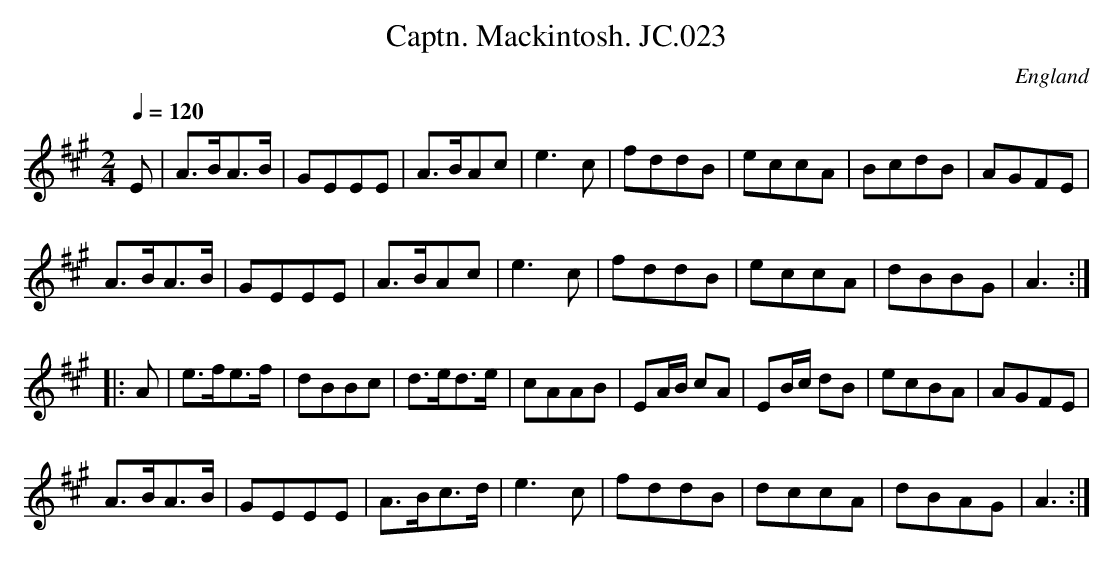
X:1
T:Captn. Mackintosh. JC.023
O:England
M:2/4
L:1/8
Q:1/4=120
K:A major
E|\
A>BA>B|GEEE|A>BAc|e3c|fddB|eccA|BcdB|AGFE|!
A>BA>B|GEEE|A>BAc|e3c|fddB|eccA|dBBG|A3:|!
|:A|e>fe>f|dBBc|d>ed>e|cAAB|EA/B/ cA|EB/c/ dB|ecBA|AGFE|!
A>BA>B|GEEE|A>Bc>d|e3c|fddB|dccA|dBAG|A3:|
